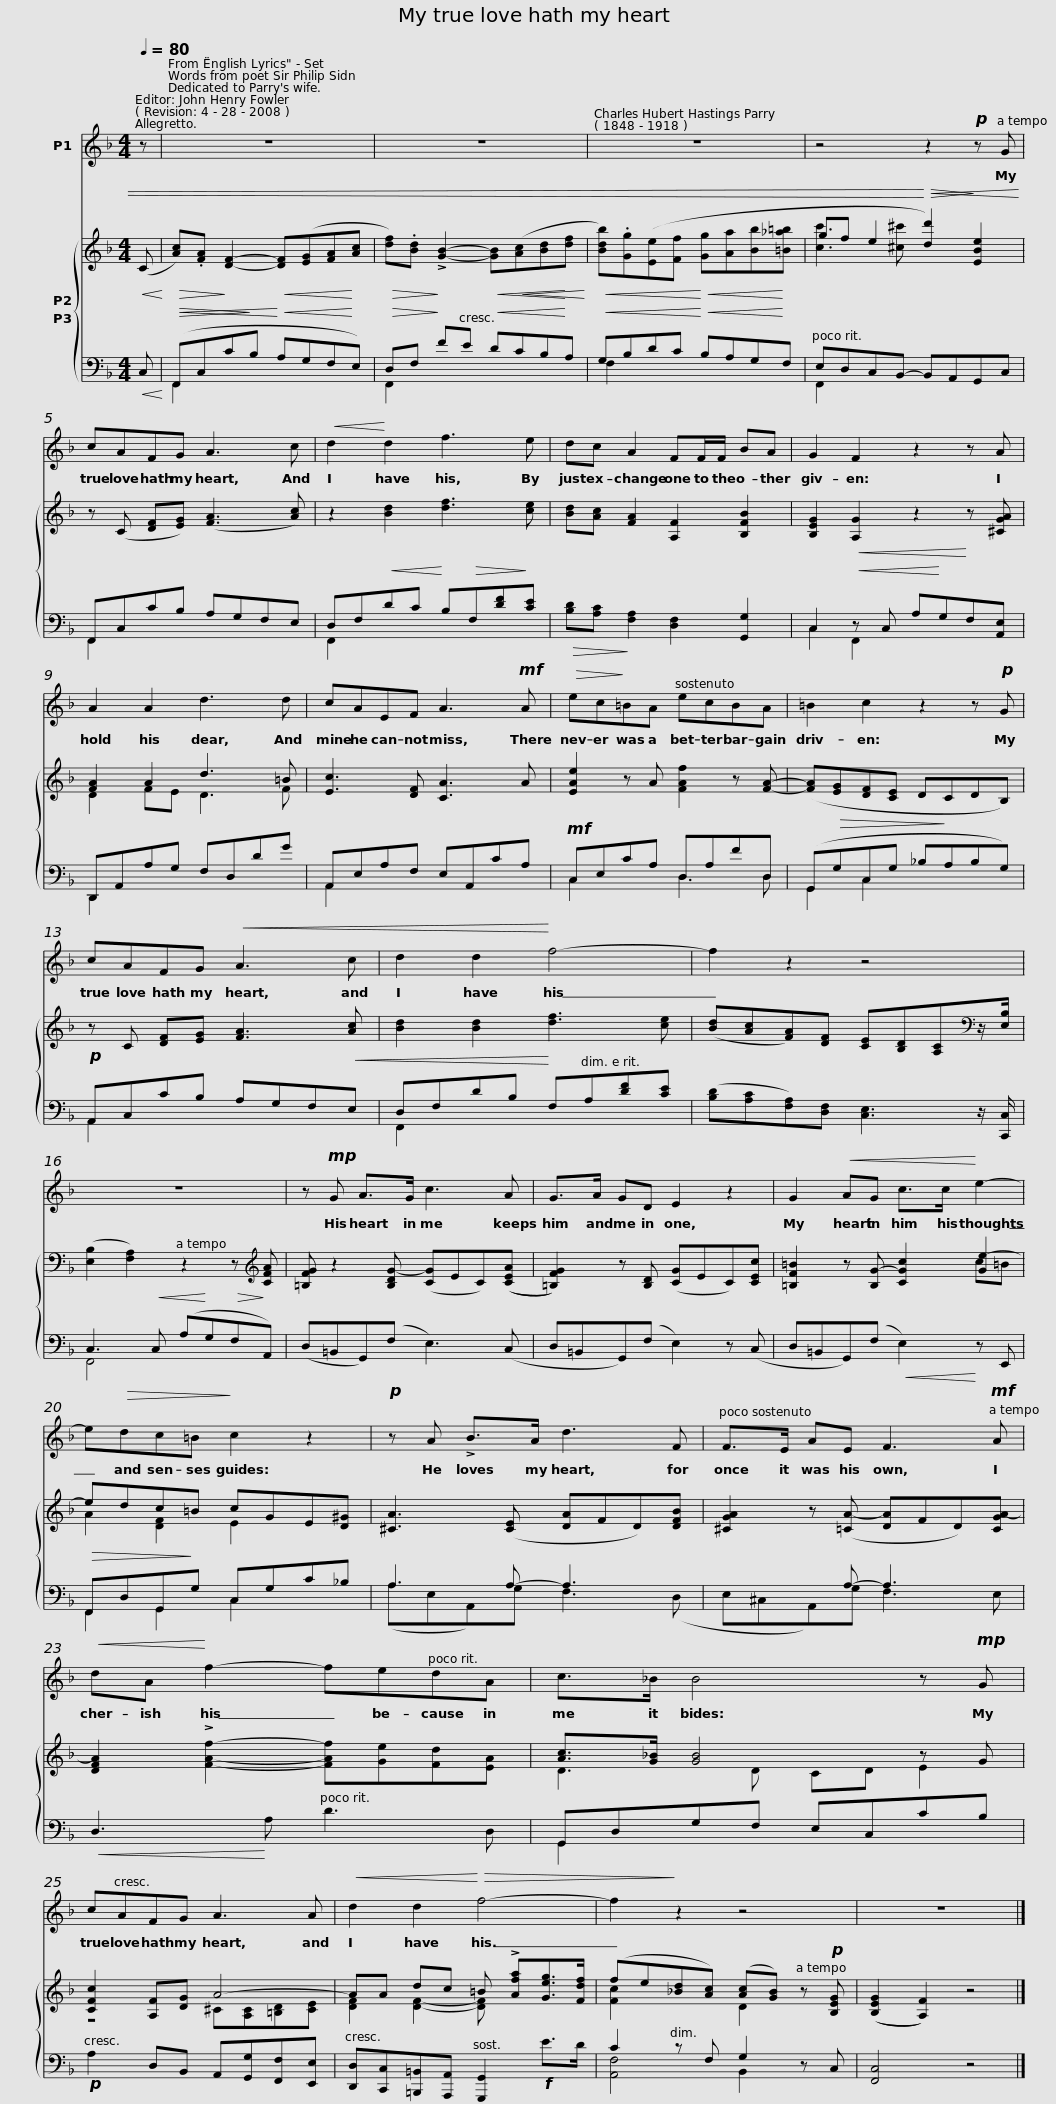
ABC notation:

X:1
%%score 1 { ( 2 3 ) ( 4 5 ) }
L:1/8
Q:1/4=80
M:4/4
I:linebreak $
K:F
V:1 treble
V:2 treble
V:3 treble
V:4 bass
V:5 bass
V:1
 z | z8 | z8 | z8 |$ z4 z2!p! z G | %5
 cAFG A3 c |!<(! d2!<)! d2 f3 e |$ dc A2 FF/F/ BA | G2 F2 z2 z A | A2 A2 d3 d |$ %10
 cAEF A3!mf! A |!>(! ec!>)!=BA ecBA | =B2 c2 z2 z!p! G |$ cAFG!<(! A3 c | d2 d2!<)! f4- | %15
 f2 z2 z4 |$ z8 | z!mp! G A>G c3 A |$ G>A GD E2 z2 | G2!<(! AG c>c!<)! e2- |$ %20
 e!>(!dc=B!>)! c2 z2 |!p! z A !>!B>A d3 F |$ F>E AE F3!mf! A |!<(! dA!<)! f2- fedA |$ c>_B B4 z!mp! G | %25
 cAFG A3 A |$!<(! d2 d2!<)!!>(! f4- | f2!>)! z2 z4 | z8 |] %29
V:2
!<(! (C!<)! |!>(! [Ac]).[FA]!>)! [DF]2-!<(! [DF]([EG][FA]!<)![Ac] |!>(! [df]).[Bd]!>)! !>![GB]2-!<(! [GB]!<(!([Ac][Bd]!<)![df]!<)! |!<(! [Bdb]).[Gg]([Ee][Ff]!<)!!<(! [Gg][Aa][Bb]!<)![=B_a=b] |$ gf e2!<)!!<(!!>(! [dd']2)!>)! [EBe]2 | %5
 z (C [DF][EG]) ([FA]3 [Ac]) | z2 [Bd]2 [df]3 [ce] |$ [Bd][Ac] [FA]2 [A,F]2 [B,FB]2 | [B,EG]2!<(! [A,G]2 z2!<)! z [^CGA] | [FA]2 A2 d3 =B |$ %10
 [Ec]3 [DF] [CA]3 A | [EAe]2 z A [FAf]2 z [FA]- | ([FA]!>(![EG][DF][CE] D!>)!CDB,) |$ z C [DF][EG] [FA]3 [Ac] | [Bd]2 [Bd]2 [df]3 [ce] | %15
 ([Bd][Ac][FA])[DF] [CE][B,D][A,C][K:bass]z/[E,B,]/ |$ ([E,B,]2 [F,A,]2) z2 z[K:treble] [CFA] | [=B,FG] z2 [B,DG-] ([CG]EC)(([CEA] |$ [=B,FG]2)) z [B,D] ([CG]EC)[CEc] | [=B,F=B]2 z [B,G-] [CGc]2 [Ge-]2 |$ %20
 edc=B cGE[D^G] | [^CA]3 ([CE] [DA]FD)[DFB] |$ [^CGA]2 z ([=CA-] [DA]FD)[CGA-] | [DFA]2 !>![FAf]2- [FAf][Ge][Fd][EA] |$ [Ac]>[G_B] [GB]4 z G | %25
 [CFc]2 [A,F][DG] A4- |$ AA dc =B !>![Afa][Geg]>[Fdf] | (fe[_Bd][Ac]) ([Ac][GB]) z!p! [B,EG] | (([B,EG]2 [A,F]2)) z4 |] %29
V:3
 x | x8 | x8 | x8 |$ [cc']3 [^c^c'] x4 | %5
 x8 | x8 |$ x8 | x8 | D2 FE D3 F |$ %10
 x8 | x8 | x8 |$ x8 | x8 | %15
 x7[K:bass] x |$ x7[K:treble] x | x8 |$ x8 | x4 x x c=B |$ %20
 A2 [DF]2 E2 x2 | x8 |$ x8 | x8 |$ D3 D CD E2 | %25
 z4 ^C[A,C][=B,D][CE] |$ [DF]2 [DF]2- [DF] x x2 | [Fc]2 x2 D2 x2 | x8 |] %29
V:4
!<(! C,!<)! |!>(!!<(! (F,,C,C!>)!B,!<)!!<(! A,G,F,!<)!E,) |!>(! D,F,!>)! FE!<(! DCB,!<)!A, |!<(! G,B,DC!<)!!<(! B,A,G,!<)!F, |$ E,D,C,B,,- B,,A,,G,,C, | %5
 F,,C,CB, A,G,F,E, | D,F,!<(!DC!<)! B,!>(!F,[DF]!>)![CE] |$!>(! [B,D][A,C]!>)! [F,A,]2 [D,F,]2 [G,,G,]2 | C,2!<(! z C, A,!<)!G,F,[A,,E,] | D,,A,,A,G, F,D,DG |$ %10
 A,,E,A,F, E,A,,CA, |!mf! C,E,CA, D,A,FD, | (G,,G,C,G, _B,A,B,G,) |$!p! A,,C,CB, A,G,F,!<(!E, | D,F,DB,!<)! F,A,[DF][CE] | %15
 ([B,D][A,C][F,A,])[D,F,] [C,E,]3 z/ [C,,C,]/ |$ C,3!<(! C, (A,!<)!G,!>(!F,!>)!A,,) | (D,=B,,G,,)(F, E,3) (C, |$ D,=B,,G,,)(F, E,2) z (C, | D,=B,,G,,)(F,!<(! E,2)!<)! z E,, |$ %20
!>(! F,,D,G,,!>)!G, C,G,C_B, | A,3 A,- A,3 x |$ x x x A,- A,3 x |!<(! D,3!<)! A, D3 D, |$ G,,D,G,F, E,C,CB, | %25
!p! A,2 D,B,, A,,[G,,G,][F,,F,][E,,E,] |$ [D,,D,][C,,C,][=B,,,=B,,][A,,,A,,] [G,,,G,,]2!f! E>D | C2 z F, G,2 z C, | [F,,C,]4 z4 |] %29
V:5
 x | F,,2 x2 x4 | F,,2 x2 x4 | F,2 x2 x4 |$ F,,2 x2 x4 | %5
 F,,2 x2 x4 | F,,2 x2 x4 |$ x8 | C,2 F,,2 x4 | D,,2 x2 x4 |$ %10
 A,,2 x2 x2 x2 | C,2 x2 D,3 D, | G,,2 C,2 x4 |$ A,,2 x2 x4 | F,,2 x2 x4 | %15
 x8 |$ F,,4 x4 | x8 |$ x8 | x8 |$ %20
 F,,2 G,,2 C,2 x2 | (A,E,A,,)G, F,3 (D, |$ E,^C,A,,)G, F,3 E, | x8 |$ G,,2 x2 x4 | %25
 x8 |$ x8 | [A,,F,]4 B,,2 x2 | x8 |] %29
